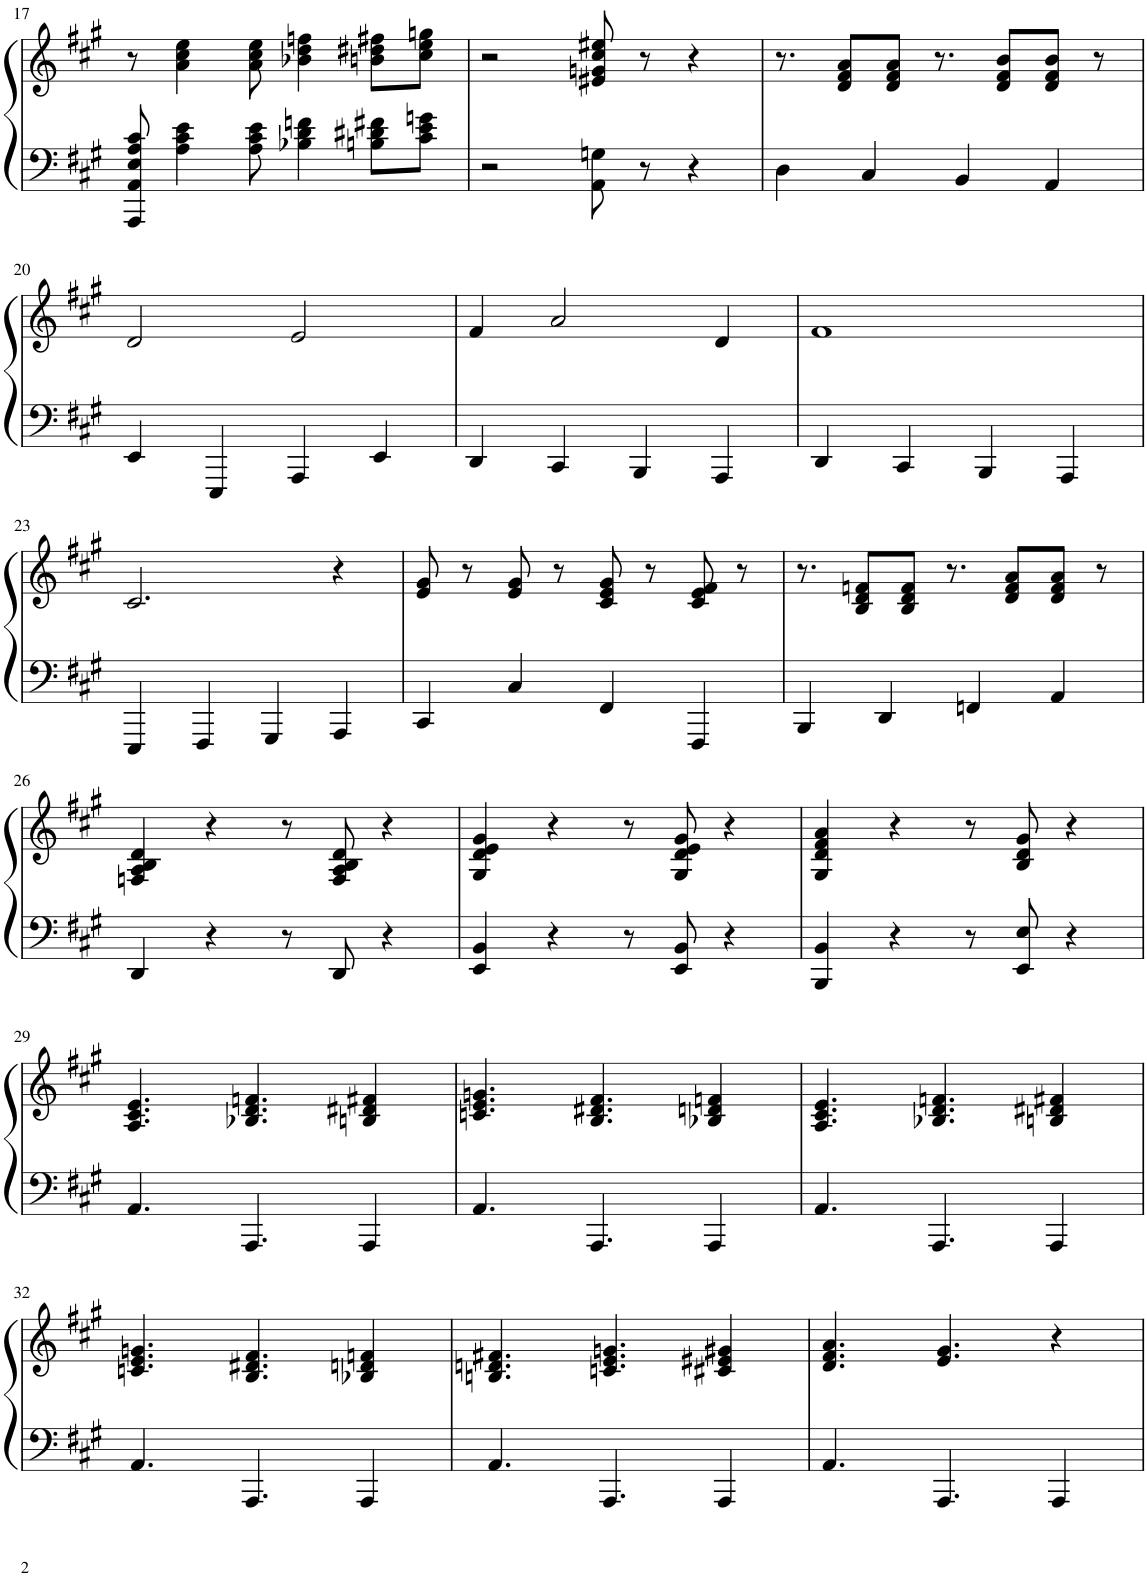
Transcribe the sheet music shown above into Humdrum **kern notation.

**kern	**kern
*part1	*part1
*staff2	*staff1
*I"Piano	*
*I'Pno.	*
!!LO:PB:g=z
*clefF4	*clefG2
*k[f#c#g#]	*k[f#c#g#]
*M2/2	*M2/2
*met(c|)	*met(c|)
=17	=17
8AAA/ 8AA/ 8E/ 8A/ 8c#/	8r
4A\ 4c#\ 4e\	4a\ 4cc#\ 4ee\
8A\ 8c#\ 8e\	8a\ 8cc#\ 8ee\
4B-X\ 4d\ 4fn\	4b-X\ 4dd\ 4ffn\
8Bn\ 8d#X\ 8f#X\L	8bn\ 8dd#X\ 8ff#X\L
8c#\ 8e\ 8gn\J	8cc#\ 8ee\ 8ggn\J
=18	=18
2r	2r
8AA\ 8Gn\	8e#X/ 8gn/ 8cc#/ 8ee#X/
8r	8r
4r	4r
=19	=19
4D\	8.r
.	8d/ 8f#/ 8a/L
4C#/	.
.	8d/ 8f#/ 8a/J
.	8.r
4BB/	.
.	8d/ 8f#/ 8b/L
4AA/	8d/ 8f#/ 8b/J
.	8r
!!LO:LB:g=z
=20	=20
4EE/	2d/
4EEE/	.
4AAA/	2e/
4EE/	.
=21	=21
4DD/	4f#/
4CC#/	2a/
4BBB/	.
4AAA/	4d/
=22	=22
4DD/	1f#
4CC#/	.
4BBB/	.
4AAA/	.
!!LO:LB:g=z
=23	=23
4EEE/	2.c#/
4FFF#/	.
4GGG#/	.
4AAA/	4r
=24	=24
4CC#/	8e/ 8g#/
.	8r
4C#/	8e/ 8g#/
.	8r
4FF#/	8c#/ 8e/ 8g#/
.	8r
4FFF#/	8c#/ 8e/ 8f#/
.	8r
=25	=25
4BBB/	8.r
.	8B/ 8d/ 8fn/L
4DD/	.
.	8B/ 8d/ 8f/J
.	8.r
4FFn/	.
.	8d/ 8f/ 8a/L
4AA/	8d/ 8f/ 8a/J
.	8r
!!LO:LB:g=z
=26	=26
4DD/	4Fn/ 4A/ 4B/ 4d/
4r	4r
8r	8r
8DD/	8F/ 8A/ 8B/ 8d/
4r	4r
=27	=27
4EE/ 4BB/	4G#/ 4d/ 4e/ 4g#/
4r	4r
8r	8r
8EE/ 8BB/	8G#/ 8d/ 8e/ 8g#/
4r	4r
=28	=28
4BBB/ 4BB/	4G#/ 4d/ 4f#/ 4a/
4r	4r
8r	8r
8EE/ 8E/	8B/ 8d/ 8g#/
4r	4r
!!LO:LB:g=z
=29	=29
4.AA/	4.A/ 4.c#/ 4.e/
4.AAA/	4.B-X/ 4.d/ 4.fn/
4AAA/	4Bn/ 4d#X/ 4f#X/
=30	=30
4.AA/	4.cn/ 4.e/ 4.gn/
4.AAA/	4.B/ 4.d#X/ 4.f#/
4AAA/	4B-X/ 4dn/ 4fn/
=31	=31
4.AA/	4.A/ 4.c#/ 4.e/
4.AAA/	4.B-X/ 4.d/ 4.fn/
4AAA/	4Bn/ 4d#X/ 4f#X/
!!LO:LB:g=z
=32	=32
4.AA/	4.cn/ 4.e/ 4.gn/
4.AAA/	4.B/ 4.d#X/ 4.f#/
4AAA/	4B-X/ 4dn/ 4fn/
=33	=33
4.AA/	4.Bn/ 4.dn/ 4.f#X/
4.AAA/	4.cn/ 4.e/ 4.gn/
4AAA/	4c#X/ 4e#X/ 4g#X/
=34	=34
4.AA/	4.d/ 4.f#/ 4.a/
4.AAA/	4.e/ 4.g#/
4AAA/	4r
=	=
*-	*-
